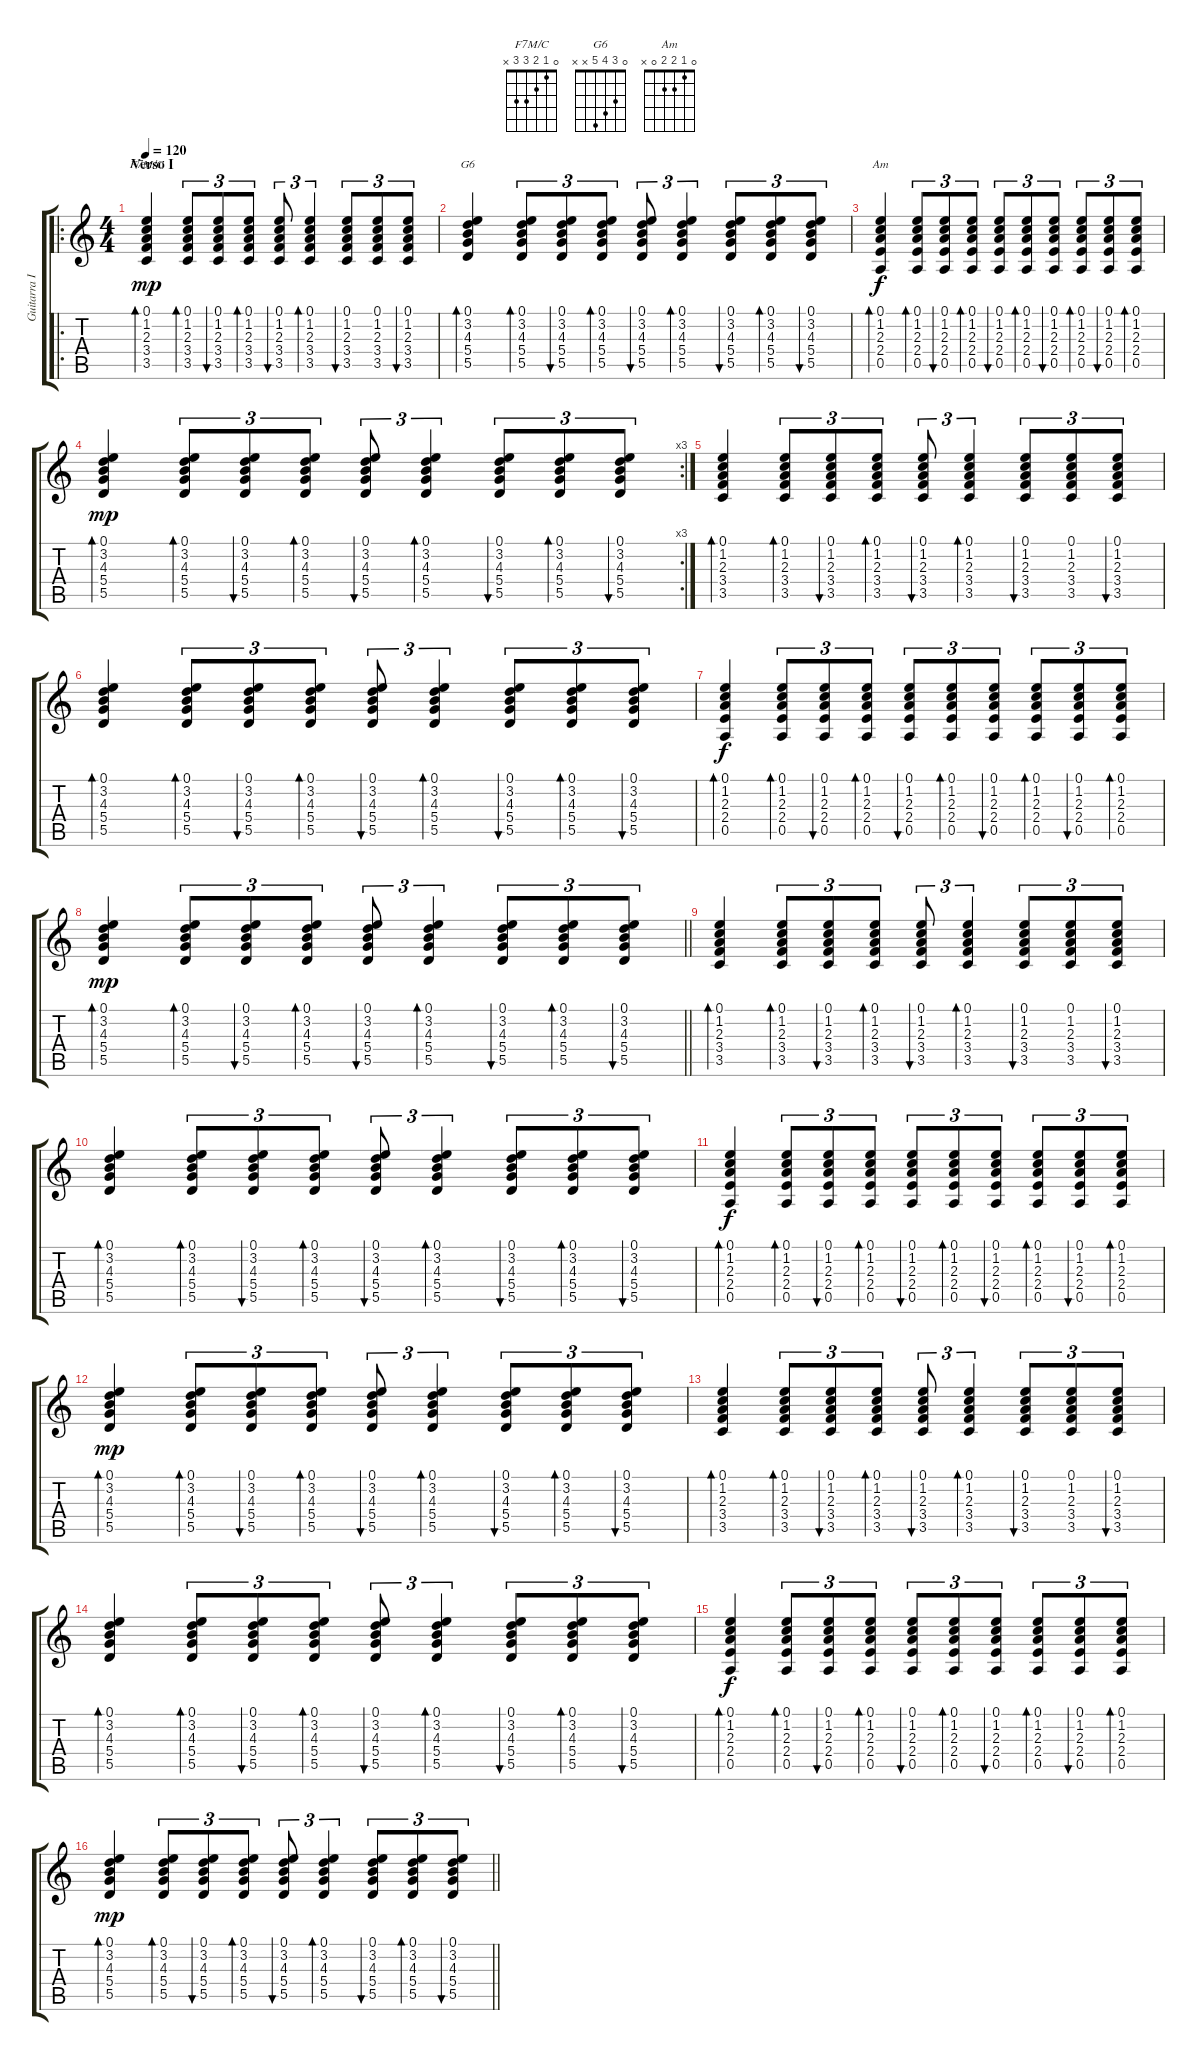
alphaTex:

\track ("Guitarra I" "Guitarra I") {instrument acousticguitarsteel}
\staff {score tabs}
\tuning (E4 B3 G3 D3 A2 E2) {hide}
\chord ("F7M/C" 0 1 2 3 3 x)
\chord ("G6" 0 3 4 5 x x)
\chord ("Am" 0 1 2 2 0 x)
\ro
\ts (4 4)
\section ("" "Verso I")
\tempo 120
\clef g2
\ks c
(0.1 1.2 2.3 3.4 3.5).4{bd 30 ch "F7M/C" dy mp} (0.1 1.2 2.3 3.4 3.5).8{tu (3 2) bd 30} (0.1 1.2 2.3 3.4 3.5).8{tu (3 2) bu 30} (0.1 1.2 2.3 3.4 3.5).8{tu (3 2) bd 30} (0.1 1.2 2.3 3.4 3.5).8{tu (3 2) bu 30} (0.1 1.2 2.3 3.4 3.5).4{tu (3 2) bd 30} (0.1 1.2 2.3 3.4 3.5).8{tu (3 2) bu 30} (0.1 1.2 2.3 3.4 3.5).8{tu (3 2)} (0.1 1.2 2.3 3.4 3.5).8{tu (3 2) bu 30} |
(0.1 3.2 4.3 5.4 5.5).4{bd 30 ch "G6"} (0.1 3.2 4.3 5.4 5.5).8{tu (3 2) bd 30} (0.1 3.2 4.3 5.4 5.5).8{tu (3 2) bu 30} (0.1 3.2 4.3 5.4 5.5).8{tu (3 2) bd 30} (0.1 3.2 4.3 5.4 5.5).8{tu (3 2) bu 30} (0.1 3.2 4.3 5.4 5.5).4{tu (3 2) bd 30} (0.1 3.2 4.3 5.4 5.5).8{tu (3 2) bu 30} (0.1 3.2 4.3 5.4 5.5).8{tu (3 2) bd 30} (0.1 3.2 4.3 5.4 5.5).8{tu (3 2) bu 30} |
(0.1 1.2 2.3 2.4 0.5).4{bd 30 ch "Am" dy f} (0.1 1.2 2.3 2.4 0.5).8{tu (3 2) bd 30} (0.1 1.2 2.3 2.4 0.5).8{tu (3 2) bu 30} (0.1 1.2 2.3 2.4 0.5).8{tu (3 2) bd 30} (0.1 1.2 2.3 2.4 0.5).8{tu (3 2) bu 30} (0.1 1.2 2.3 2.4 0.5).8{tu (3 2) bd 30} (0.1 1.2 2.3 2.4 0.5).8{tu (3 2) bu 30} (0.1 1.2 2.3 2.4 0.5).8{tu (3 2) bd 30} (0.1 1.2 2.3 2.4 0.5).8{tu (3 2) bu 30} (0.1 1.2 2.3 2.4 0.5).8{tu (3 2) bd 30} |
\rc 3
(0.1 3.2 4.3 5.4 5.5).4{bd 30 dy mp} (0.1 3.2 4.3 5.4 5.5).8{tu (3 2) bd 30} (0.1 3.2 4.3 5.4 5.5).8{tu (3 2) bu 30} (0.1 3.2 4.3 5.4 5.5).8{tu (3 2) bd 30} (0.1 3.2 4.3 5.4 5.5).8{tu (3 2) bu 30} (0.1 3.2 4.3 5.4 5.5).4{tu (3 2) bd 30} (0.1 3.2 4.3 5.4 5.5).8{tu (3 2) bu 30} (0.1 3.2 4.3 5.4 5.5).8{tu (3 2) bd 30} (0.1 3.2 4.3 5.4 5.5).8{tu (3 2) bu 30} |
(0.1 1.2 2.3 3.4 3.5).4{bd 30} (0.1 1.2 2.3 3.4 3.5).8{tu (3 2) bd 30} (0.1 1.2 2.3 3.4 3.5).8{tu (3 2) bu 30} (0.1 1.2 2.3 3.4 3.5).8{tu (3 2) bd 30} (0.1 1.2 2.3 3.4 3.5).8{tu (3 2) bu 30} (0.1 1.2 2.3 3.4 3.5).4{tu (3 2) bd 30} (0.1 1.2 2.3 3.4 3.5).8{tu (3 2) bu 30} (0.1 1.2 2.3 3.4 3.5).8{tu (3 2)} (0.1 1.2 2.3 3.4 3.5).8{tu (3 2) bu 30} |
(0.1 3.2 4.3 5.4 5.5).4{bd 30} (0.1 3.2 4.3 5.4 5.5).8{tu (3 2) bd 30} (0.1 3.2 4.3 5.4 5.5).8{tu (3 2) bu 30} (0.1 3.2 4.3 5.4 5.5).8{tu (3 2) bd 30} (0.1 3.2 4.3 5.4 5.5).8{tu (3 2) bu 30} (0.1 3.2 4.3 5.4 5.5).4{tu (3 2) bd 30} (0.1 3.2 4.3 5.4 5.5).8{tu (3 2) bu 30} (0.1 3.2 4.3 5.4 5.5).8{tu (3 2) bd 30} (0.1 3.2 4.3 5.4 5.5).8{tu (3 2) bu 30} |
(0.1 1.2 2.3 2.4 0.5).4{bd 30 dy f} (0.1 1.2 2.3 2.4 0.5).8{tu (3 2) bd 30} (0.1 1.2 2.3 2.4 0.5).8{tu (3 2) bu 30} (0.1 1.2 2.3 2.4 0.5).8{tu (3 2) bd 30} (0.1 1.2 2.3 2.4 0.5).8{tu (3 2) bu 30} (0.1 1.2 2.3 2.4 0.5).8{tu (3 2) bd 30} (0.1 1.2 2.3 2.4 0.5).8{tu (3 2) bu 30} (0.1 1.2 2.3 2.4 0.5).8{tu (3 2) bd 30} (0.1 1.2 2.3 2.4 0.5).8{tu (3 2) bu 30} (0.1 1.2 2.3 2.4 0.5).8{tu (3 2) bd 30} |
\barLineRight lightlight
(0.1 3.2 4.3 5.4 5.5).4{bd 30 dy mp} (0.1 3.2 4.3 5.4 5.5).8{tu (3 2) bd 30} (0.1 3.2 4.3 5.4 5.5).8{tu (3 2) bu 30} (0.1 3.2 4.3 5.4 5.5).8{tu (3 2) bd 30} (0.1 3.2 4.3 5.4 5.5).8{tu (3 2) bu 30} (0.1 3.2 4.3 5.4 5.5).4{tu (3 2) bd 30} (0.1 3.2 4.3 5.4 5.5).8{tu (3 2) bu 30} (0.1 3.2 4.3 5.4 5.5).8{tu (3 2) bd 30} (0.1 3.2 4.3 5.4 5.5).8{tu (3 2) bu 30} |
(0.1 1.2 2.3 3.4 3.5).4{bd 30} (0.1 1.2 2.3 3.4 3.5).8{tu (3 2) bd 30} (0.1 1.2 2.3 3.4 3.5).8{tu (3 2) bu 30} (0.1 1.2 2.3 3.4 3.5).8{tu (3 2) bd 30} (0.1 1.2 2.3 3.4 3.5).8{tu (3 2) bu 30} (0.1 1.2 2.3 3.4 3.5).4{tu (3 2) bd 30} (0.1 1.2 2.3 3.4 3.5).8{tu (3 2) bu 30} (0.1 1.2 2.3 3.4 3.5).8{tu (3 2)} (0.1 1.2 2.3 3.4 3.5).8{tu (3 2) bu 30} |
(0.1 3.2 4.3 5.4 5.5).4{bd 30} (0.1 3.2 4.3 5.4 5.5).8{tu (3 2) bd 30} (0.1 3.2 4.3 5.4 5.5).8{tu (3 2) bu 30} (0.1 3.2 4.3 5.4 5.5).8{tu (3 2) bd 30} (0.1 3.2 4.3 5.4 5.5).8{tu (3 2) bu 30} (0.1 3.2 4.3 5.4 5.5).4{tu (3 2) bd 30} (0.1 3.2 4.3 5.4 5.5).8{tu (3 2) bu 30} (0.1 3.2 4.3 5.4 5.5).8{tu (3 2) bd 30} (0.1 3.2 4.3 5.4 5.5).8{tu (3 2) bu 30} |
(0.1 1.2 2.3 2.4 0.5).4{bd 30 dy f} (0.1 1.2 2.3 2.4 0.5).8{tu (3 2) bd 30} (0.1 1.2 2.3 2.4 0.5).8{tu (3 2) bu 30} (0.1 1.2 2.3 2.4 0.5).8{tu (3 2) bd 30} (0.1 1.2 2.3 2.4 0.5).8{tu (3 2) bu 30} (0.1 1.2 2.3 2.4 0.5).8{tu (3 2) bd 30} (0.1 1.2 2.3 2.4 0.5).8{tu (3 2) bu 30} (0.1 1.2 2.3 2.4 0.5).8{tu (3 2) bd 30} (0.1 1.2 2.3 2.4 0.5).8{tu (3 2) bu 30} (0.1 1.2 2.3 2.4 0.5).8{tu (3 2) bd 30} |
(0.1 3.2 4.3 5.4 5.5).4{bd 30 dy mp} (0.1 3.2 4.3 5.4 5.5).8{tu (3 2) bd 30} (0.1 3.2 4.3 5.4 5.5).8{tu (3 2) bu 30} (0.1 3.2 4.3 5.4 5.5).8{tu (3 2) bd 30} (0.1 3.2 4.3 5.4 5.5).8{tu (3 2) bu 30} (0.1 3.2 4.3 5.4 5.5).4{tu (3 2) bd 30} (0.1 3.2 4.3 5.4 5.5).8{tu (3 2) bu 30} (0.1 3.2 4.3 5.4 5.5).8{tu (3 2) bd 30} (0.1 3.2 4.3 5.4 5.5).8{tu (3 2) bu 30} |
(0.1 1.2 2.3 3.4 3.5).4{bd 30} (0.1 1.2 2.3 3.4 3.5).8{tu (3 2) bd 30} (0.1 1.2 2.3 3.4 3.5).8{tu (3 2) bu 30} (0.1 1.2 2.3 3.4 3.5).8{tu (3 2) bd 30} (0.1 1.2 2.3 3.4 3.5).8{tu (3 2) bu 30} (0.1 1.2 2.3 3.4 3.5).4{tu (3 2) bd 30} (0.1 1.2 2.3 3.4 3.5).8{tu (3 2) bu 30} (0.1 1.2 2.3 3.4 3.5).8{tu (3 2)} (0.1 1.2 2.3 3.4 3.5).8{tu (3 2) bu 30} |
(0.1 3.2 4.3 5.4 5.5).4{bd 30} (0.1 3.2 4.3 5.4 5.5).8{tu (3 2) bd 30} (0.1 3.2 4.3 5.4 5.5).8{tu (3 2) bu 30} (0.1 3.2 4.3 5.4 5.5).8{tu (3 2) bd 30} (0.1 3.2 4.3 5.4 5.5).8{tu (3 2) bu 30} (0.1 3.2 4.3 5.4 5.5).4{tu (3 2) bd 30} (0.1 3.2 4.3 5.4 5.5).8{tu (3 2) bu 30} (0.1 3.2 4.3 5.4 5.5).8{tu (3 2) bd 30} (0.1 3.2 4.3 5.4 5.5).8{tu (3 2) bu 30} |
(0.1 1.2 2.3 2.4 0.5).4{bd 30 dy f} (0.1 1.2 2.3 2.4 0.5).8{tu (3 2) bd 30} (0.1 1.2 2.3 2.4 0.5).8{tu (3 2) bu 30} (0.1 1.2 2.3 2.4 0.5).8{tu (3 2) bd 30} (0.1 1.2 2.3 2.4 0.5).8{tu (3 2) bu 30} (0.1 1.2 2.3 2.4 0.5).8{tu (3 2) bd 30} (0.1 1.2 2.3 2.4 0.5).8{tu (3 2) bu 30} (0.1 1.2 2.3 2.4 0.5).8{tu (3 2) bd 30} (0.1 1.2 2.3 2.4 0.5).8{tu (3 2) bu 30} (0.1 1.2 2.3 2.4 0.5).8{tu (3 2) bd 30} |
\barLineRight lightlight
(0.1 3.2 4.3 5.4 5.5).4{bd 30 dy mp} (0.1 3.2 4.3 5.4 5.5).8{tu (3 2) bd 30} (0.1 3.2 4.3 5.4 5.5).8{tu (3 2) bu 30} (0.1 3.2 4.3 5.4 5.5).8{tu (3 2) bd 30} (0.1 3.2 4.3 5.4 5.5).8{tu (3 2) bu 30} (0.1 3.2 4.3 5.4 5.5).4{tu (3 2) bd 30} (0.1 3.2 4.3 5.4 5.5).8{tu (3 2) bu 30} (0.1 3.2 4.3 5.4 5.5).8{tu (3 2) bd 30} (0.1 3.2 4.3 5.4 5.5).8{tu (3 2) bu 30}
